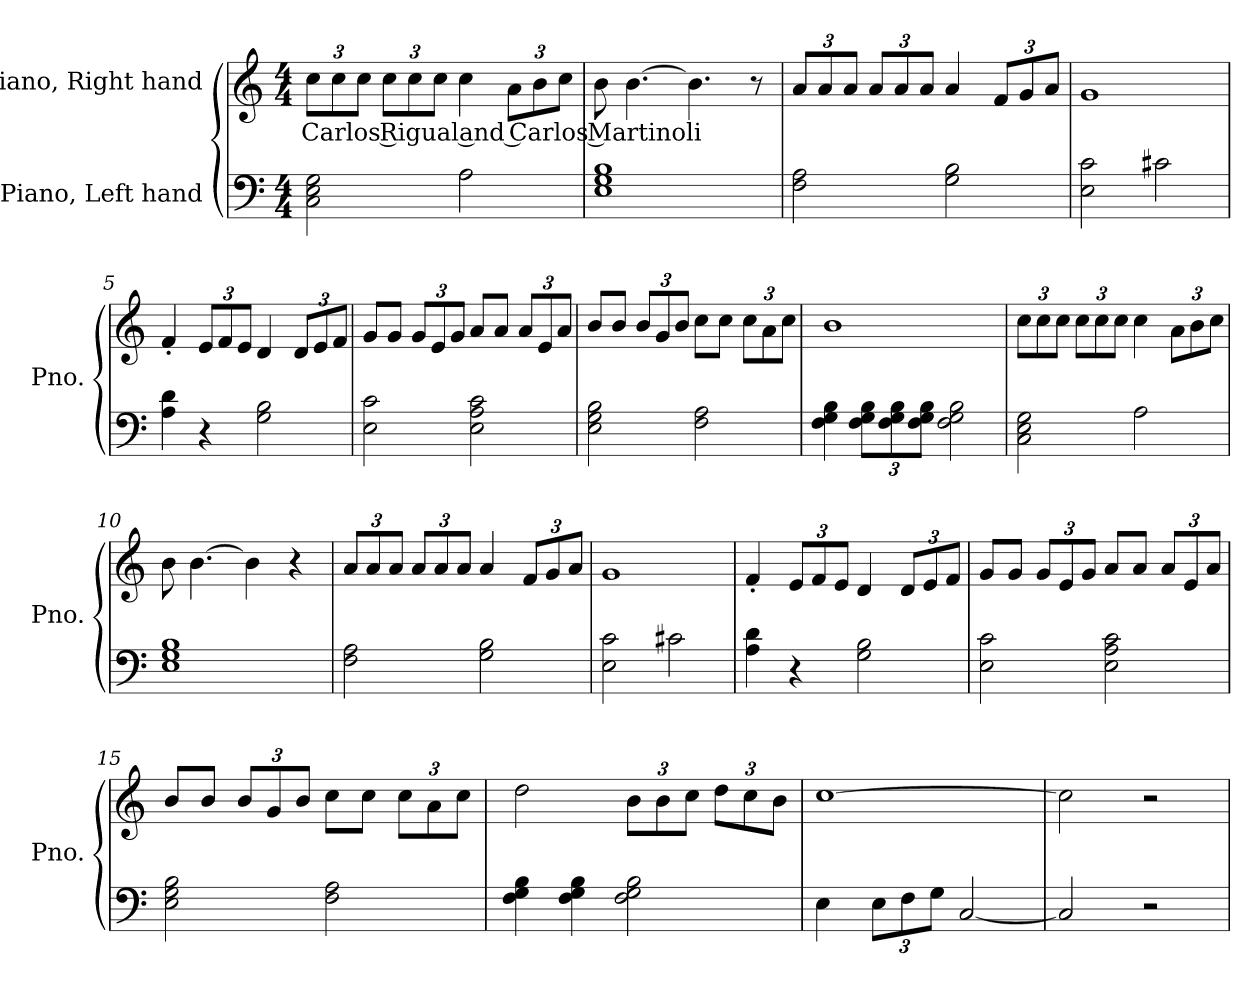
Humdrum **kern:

**kern	**kern	**text
*part2	*part1	*part1
*staff2	*staff1	*staff1
*I"Piano, Left hand	*I"Piano, Right hand	*
*I'Pno.	*I'Pno.	*
*clefF4	*clefG2	*
*k[]	*k[]	*
*M4/4	*M4/4	*
*MM120	*MM120	*
*	*Xbrackettup	*
=1	=1	=1
!	!	!LO:LY:b
2C\ 2E\ 2G\	12cc\L	Carlos Rigual and Carlos Martinoli
.	12cc\	.
.	12cc\J	.
.	12cc\L	.
.	12cc\	.
.	12cc\J	.
2A\	4cc\	.
.	12a\L	.
.	12b\	.
.	12cc\J	.
=2	=2	=2
1E 1G 1B	8b\	.
.	[4.b\	.
.	4.b\]	.
.	8r	.
!!LO:LB:g=z
=3	=3	=3
2F\ 2A\	12a/L	.
.	12a/	.
.	12a/J	.
.	12a/L	.
.	12a/	.
.	12a/J	.
2G\ 2B\	4a/	.
.	12f/L	.
.	12g/	.
.	12a/J	.
=4	=4	=4
2E\ 2c\	1g	.
2c#X\	.	.
=5	=5	=5
4A\ 4d\	4f'/	.
4r	12e/L	.
.	12f/	.
.	12e/J	.
2G\ 2B\	4d/	.
.	12d/L	.
.	12e/	.
.	12f/J	.
=6	=6	=6
2E\ 2c\	8g/L	.
.	8g/J	.
.	12g/L	.
.	12e/	.
.	12g/J	.
2E\ 2A\ 2c\	8a/L	.
.	8a/J	.
.	12a/L	.
.	12e/	.
.	12a/J	.
=7	=7	=7
2E\ 2G\ 2B\	8b/L	.
.	8b/J	.
.	12b/L	.
.	12g/	.
.	12b/J	.
2F\ 2A\	8cc\L	.
.	8cc\J	.
.	12cc\L	.
.	12a\	.
.	12cc\J	.
!!LO:LB:g=z
=8	=8	=8
4F\ 4G\ 4B\	1b	.
*Xbrackettup	*	*
12F\ 12G\ 12B\L	.	.
12F\ 12G\ 12B\	.	.
12F\ 12G\ 12B\J	.	.
2F\ 2G\ 2B\	.	.
=9	=9	=9
2C\ 2E\ 2G\	12cc\L	.
.	12cc\	.
.	12cc\J	.
.	12cc\L	.
.	12cc\	.
.	12cc\J	.
2A\	4cc\	.
.	12a\L	.
.	12b\	.
.	12cc\J	.
=10	=10	=10
1E 1G 1B	8b\	.
.	[4.b\	.
.	4b\]	.
.	4r	.
=11	=11	=11
2F\ 2A\	12a/L	.
.	12a/	.
.	12a/J	.
.	12a/L	.
.	12a/	.
.	12a/J	.
2G\ 2B\	4a/	.
.	12f/L	.
.	12g/	.
.	12a/J	.
=12	=12	=12
2E\ 2c\	1g	.
2c#X\	.	.
!!LO:LB:g=z
=13	=13	=13
4A\ 4d\	4f'/	.
4r	12e/L	.
.	12f/	.
.	12e/J	.
2G\ 2B\	4d/	.
.	12d/L	.
.	12e/	.
.	12f/J	.
=14	=14	=14
2E\ 2c\	8g/L	.
.	8g/J	.
.	12g/L	.
.	12e/	.
.	12g/J	.
2E\ 2A\ 2c\	8a/L	.
.	8a/J	.
.	12a/L	.
.	12e/	.
.	12a/J	.
=15	=15	=15
2E\ 2G\ 2B\	8b/L	.
.	8b/J	.
.	12b/L	.
.	12g/	.
.	12b/J	.
2F\ 2A\	8cc\L	.
.	8cc\J	.
.	12cc\L	.
.	12a\	.
.	12cc\J	.
=16	=16	=16
4F\ 4G\ 4B\	2dd\	.
4F\ 4G\ 4B\	.	.
2F\ 2G\ 2B\	12b\L	.
.	12b\	.
.	12cc\J	.
.	12dd\L	.
.	12cc\	.
.	12b\J	.
=17	=17	=17
4E\	[1cc	.
12E\L	.	.
12F\	.	.
12G\J	.	.
[2C/	.	.
!!LO:LB:g=z
=18	=18	=18
2C/]	2cc\]	.
2r	2r	.
=	=	=
*-	*-	*-
